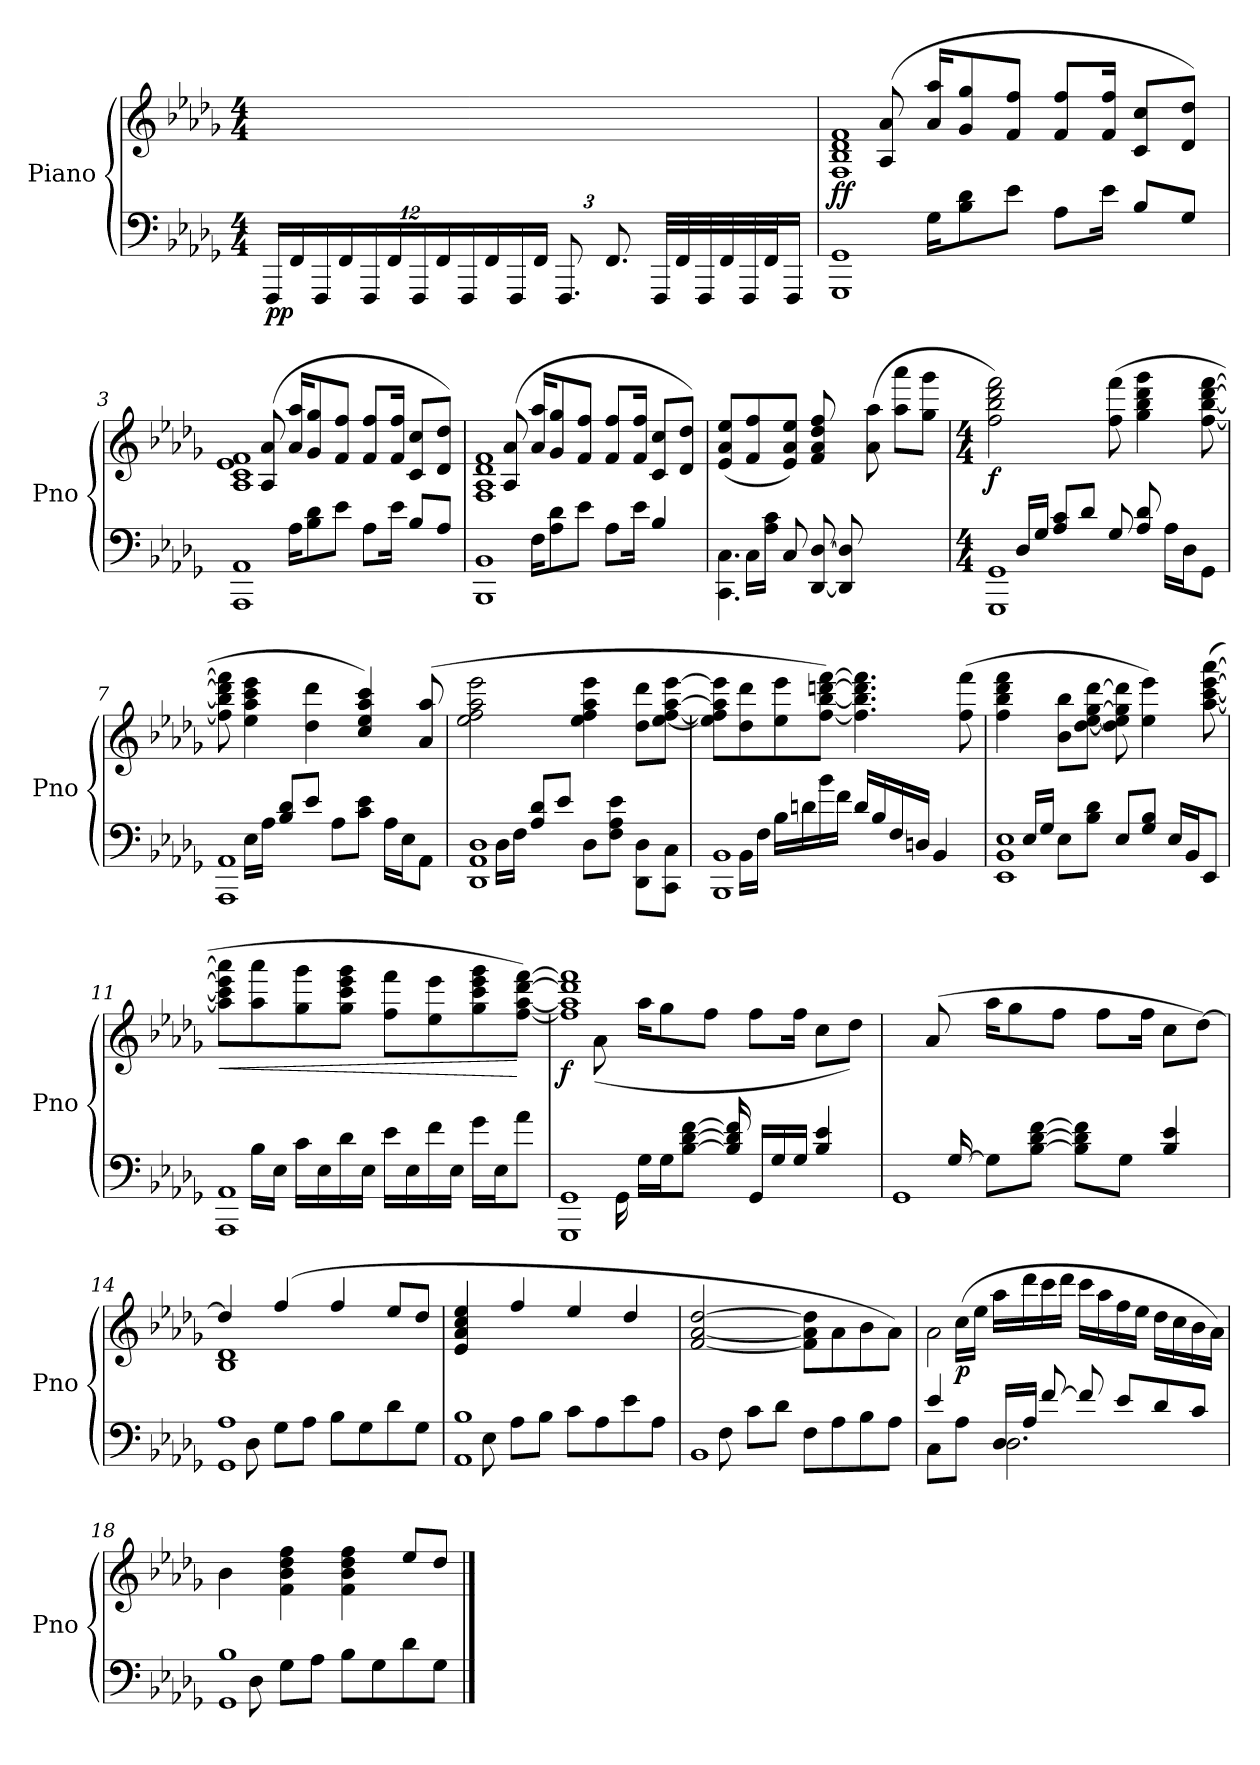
**kern	**kern	**dynam
*part1	*part1	*part1
*staff2	*staff1	*staff1/2
*I"Piano	*	*
*I'Pno	*	*
*clefF4	*clefG2	*
*k[b-e-a-d-g-]	*k[b-e-a-d-g-]	*
*D-:	*D-:	*
*M4/4	*M4/4	*
*Xbrackettup	*	*
=1	=1	=1
!	!	!LO:DY:b=2
24FFF/LL	1ryy	pp
24FF/	.	.
24FFF/	.	.
24FF/	.	.
24FFF/	.	.
24FF/	.	.
24FFF/	.	.
24FF/	.	.
24FFF/	.	.
24FF/	.	.
24FFF/	.	.
24FF/JJ	.	.
12.FFF/	.	.
12.FF/	.	.
32FFF/LLL	.	.
32FF/	.	.
32FFF/	.	.
32FF/	.	.
32FFF/	.	.
32FF/J	.	.
16FFF/JJ	.	.
=2	=2	=2
*^	*^	*
!	!	!	!	!LO:DY:b
4ryy	1GGG- 1GG-	8ryy	1F 1B- 1d- 1f	ff
.	.	(>8A-/ 8a-/	.	.
16G-\KL	.	16a-/ 16aa-/KL	.	.
8B-\ 8d-\	.	8g-/ 8gg-/	.	.
8e-\J	.	8f/ 8ff/J	.	.
8A-\L	.	8f/ 8ff/L	.	.
16e-\Jk	.	16f/ 16ff/Jk	.	.
8B-/L	.	8c/ 8cc/L	.	.
8G-/J	.	8d-/ 8dd-/J)	.	.
=3	=3	=3	=3	=3
4ryy	1AAA- 1AA-	8ryy	1A- 1c 1e- 1f	.
.	.	(>8A-/ 8a-/	.	.
16A-\KL	.	16a-/ 16aa-/KL	.	.
8B-\ 8d-\	.	8g-/ 8gg-/	.	.
8e-\J	.	8f/ 8ff/J	.	.
8A-\L	.	8f/ 8ff/L	.	.
16e-\Jk	.	16f/ 16ff/Jk	.	.
8B-/L	.	8c/ 8cc/L	.	.
8A-/J	.	8d-/ 8dd-/J)	.	.
=4	=4	=4	=4	=4
4ryy	1BBB- 1BB-	8ryy	1F 1A- 1d- 1f	.
.	.	(>8A-/ 8a-/	.	.
16F\KL	.	16a-/ 16aa-/KL	.	.
8A-\ 8d-\	.	8g-/ 8gg-/	.	.
8e-\J	.	8f/ 8ff/J	.	.
8A-\L	.	8f/ 8ff/L	.	.
16e-\Jk	.	16f/ 16ff/Jk	.	.
4B-/	.	8c/ 8cc/L	.	.
.	.	8d-/ 8dd-/J)	.	.
*	*	*v	*v	*
=5	=5	=5	=5
8ryy	4.CC\ 4.C\	(<8e-/ 8a-/ 8ee-/L	.
16C\LL	.	8f/ 8ff/	.
16A-\ 16c\JJ	.	.	.
8C/	.	8e-/ 8a-/ 8ee-/J)	.
[8DD-/ [8D-/	2ryy	8f/ 8a-/ 8dd-/ 8ff/	.
8DD-/] 8D-/]	.	8ryy	.
4.ryy	.	(>8a-\ 8aa-\	.
.	.	8aa-\ 8aaa-\L	.
.	8ryy	8gg-\ 8ggg-\J	.
=6	=6	=6	=6
*M4/4	*	*M4/4	*
!	!	!	!LO:DY:b
8ryy	1GGG- 1GG-	2ff\ 2bb-\ 2ddd-\ 2fff\)	f
16D-/LL	.	.	.
16G-/JJ	.	.	.
8A-/ 8c/L	.	.	.
8d-/J	.	.	.
8G-/	.	(>8ff\ 8fff\	.
8A-/ 8d-/	.	4gg-\ 4bb-\ 4ddd-\ 4ggg-\	.
16A-\LL	.	.	.
16D-\J	.	.	.
8GG-\J	.	[8ff\ [8bb-\ [8ddd-\ [8fff\	.
=7	=7	=7	=7
8ryy	1AAA- 1AA-	8ff\] 8bb-\] 8ddd-\] 8fff\]	.
16E-\LL	.	4ee-\ 4aa-\ 4ccc\ 4eee-\	.
16A-\JJ	.	.	.
8B-/ 8d-/L	.	.	.
8e-/J	.	4dd-\ 4ddd-\	.
8A-\L	.	.	.
8c\ 8e-\J	.	4cc/ 4ee-/ 4aa-/ 4ccc/)	.
16A-\LL	.	.	.
16E-\J	.	.	.
8AA-\J	.	(>8a-/ 8aa-/	.
=8	=8	=8	=8
8ryy	1DD- 1AA- 1D-	2ee-\ 2ff\ 2aa-\ 2eee-\	.
16D-\LL	.	.	.
16F\JJ	.	.	.
8A-/ 8d-/L	.	.	.
8e-/J	.	.	.
8D-\L	.	4ee-\ 4ff\ 4aa-\ 4eee-\	.
8F\ 8A-\ 8e-\J	.	.	.
8DD-\ 8D-\L	.	8dd-\ 8ddd-\L	.
8CC\ 8C\J	.	[8ee-\ [8ff\ [8aa-\ [8eee-\J	.
=9	=9	=9	=9
1BBB- 1BB-	8ryy	8ee-\] 8ff\] 8aa-\] 8eee-\]L	.
.	16BB-\LL	8dd-\ 8ddd-\	.
.	16F\JJ	.	.
.	16B-\LL	8ee-\ 8eee-\	.
.	16dn\	.	.
.	16b-\	[8ff\ [8bb-\ [8dddn\ [8fff\J)	.
.	16f\JJ	.	.
.	16d/LL	4.ff\] 4.bb-\] 4.ddd\] 4.fff\]	.
.	16B-/	.	.
.	16F/	.	.
.	16Dn/JJ	.	.
.	4BB-/	.	.
.	.	(>8ff\ 8fff\	.
=10	=10	=10	=10
8ryy	1EE- 1BB- 1E-	4ff\ 4bb-\ 4ddd-\ 4fff\	.
16E-/LL	.	.	.
16G-/JJ	.	.	.
8E-\L	.	8b-\ 8bb-\L	.
8B-\ 8d-\J	.	[8dd-\ [8ee-\ [8gg-\ [8ddd-\J	.
8E-/L	.	8dd-\] 8ee-\] 8gg-\] 8ddd-\]	.
8G-/ 8B-/J	.	4ee-\ 4eee-\)	.
16E-/LL	.	.	.
16BB-/J	.	.	.
8EE-/J	.	(>[8aa-\ [8ccc\ [8eee-\ [8aaa-\	.
=11	=11	=11	=11
!	!	!	!LO:HP:b
8ryy	1AAA- 1AA-	8aa-\] 8ccc\] 8eee-\] 8aaa-\]L	<
16B-\LL	.	8aa-\ 8aaa-\	.
16E-\JJ	.	.	.
16c\LL	.	8gg-\ 8ggg-\	.
16E-\	.	.	.
16d-\	.	8gg-\ 8ccc\ 8eee-\ 8ggg-\J	.
16E-\JJ	.	.	.
16e-\LL	.	8ff\ 8fff\L	.
16E-\	.	.	.
16f\	.	8ee-\ 8eee-\	.
16E-\JJ	.	.	.
16g-\LL	.	8gg-\ 8ccc\ 8eee-\ 8ggg-\	.
16E-\J	.	.	.
8a-\J	.	[8ff\ [8aa-\ [8ddd-\ [8fff\J)	[
=12	=12	=12	=12
*	*	*^	*
!	!	!	!	!LO:DY:b
8.ryy	1GGG- 1GG-	1ff] 1aa-] 1ddd-] 1fff]	8ryy	f
.	.	.	(<8a-\	.
16GG-\	.	.	.	.
16G-\LL	.	.	16aa-\KL	.
16G-\J	.	.	8gg-\	.
[8B-\ [8d-\ [8f\J	.	.	.	.
.	.	.	8ff\J	.
16B-/] 16d-/] 16f/]	.	.	.	.
16GG-/LL	.	.	8ff\L	.
16G-/	.	.	.	.
16G-/JJ	.	.	16ff\Jk	.
4B-/ 4e-/	.	.	8cc\L	.
.	.	.	8dd-\J)	.
*	*	*v	*v	*
=13	=13	=13	=13
8.ryy	1GG-	8ryy	.
.	.	(>8a-/	.
[16G-/	.	.	.
8G-\L]	.	16aa-\KL	.
.	.	8gg-\	.
[8B-\ [8d-\ [8f\J	.	.	.
.	.	8ff\J	.
8B-\] 8d-\] 8f\]L	.	.	.
.	.	8ff\L	.
8G-\J	.	.	.
.	.	16ff\Jk	.
4B-/ 4e-/	.	8cc\L	.
.	.	[8dd-\J)	.
=14	=14	=14	=14
*	*	*^	*
1GG- 1A-	8ryy	4dd-/]	1B- 1d-	.
.	8D-\	.	.	.
.	8G-\L	(>4ff/	.	.
.	8A-\J	.	.	.
.	8B-\L	4ff/	.	.
.	8G-\	.	.	.
.	8d-\	8ee-/L	.	.
.	8G-\J	8dd-/J	.	.
*	*	*v	*v	*
=15	=15	=15	=15
1AA- 1B-	8ryy	4e-/ 4a-/ 4cc/ 4ee-/	.
.	8E-\	.	.
.	8A-\L	4ff/	.
.	8B-\J	.	.
.	8c\L	4ee-/	.
.	8A-\	.	.
.	8e-\	4dd-/	.
.	8A-\J	.	.
=16	=16	=16	=16
1BB-	8ryy	[2f/ [2a-/ [2dd-/	.
.	8F\	.	.
.	8c\L	.	.
.	8d-\J	.	.
.	8F\L	8f\] 8a-\] 8dd-\]L	.
.	8A-\	8a-\	.
.	8B-\	8b-\	.
.	8A-\J	8a-\J)	.
=17	=17	=17	=17
*	*	*^	*
4e-/	8C\L	8ryy	2a-\	.
!	!	!	!	!LO:DY:b
.	8A-\J	(<16cc\LL	.	p
.	.	16ee-\JJ	.	.
16D-/LL	2.D-\	16aa-\LL	.	.
16A-/JJ	.	16ddd-\	.	.
[8f/	.	16ccc\	.	.
.	.	16ddd-\JJ	.	.
8f/]	.	16ccc\LL	2ryy	.
.	.	16aa-\	.	.
8e-/L	.	16ff\	.	.
.	.	16ee-\JJ	.	.
8d-/	.	16dd-\LL	.	.
.	.	16cc\	.	.
8c/J	.	16b-\	.	.
.	.	16a-\JJ)	.	.
*	*	*v	*v	*
=18	=18	=18	=18
1GG- 1B-	8ryy	4b-\	.
.	8D-\	.	.
.	8G-\L	4f\ 4b-\ 4dd-\ 4ff\	.
.	8A-\J	.	.
.	8B-\L	4f\ 4b-\ 4dd-\ 4ff\	.
.	8G-\	.	.
.	8d-\	8ee-/L	.
.	8G-\J	8dd-/J	.
*v	*v	*	*
==	==	==
*-	*-	*-
